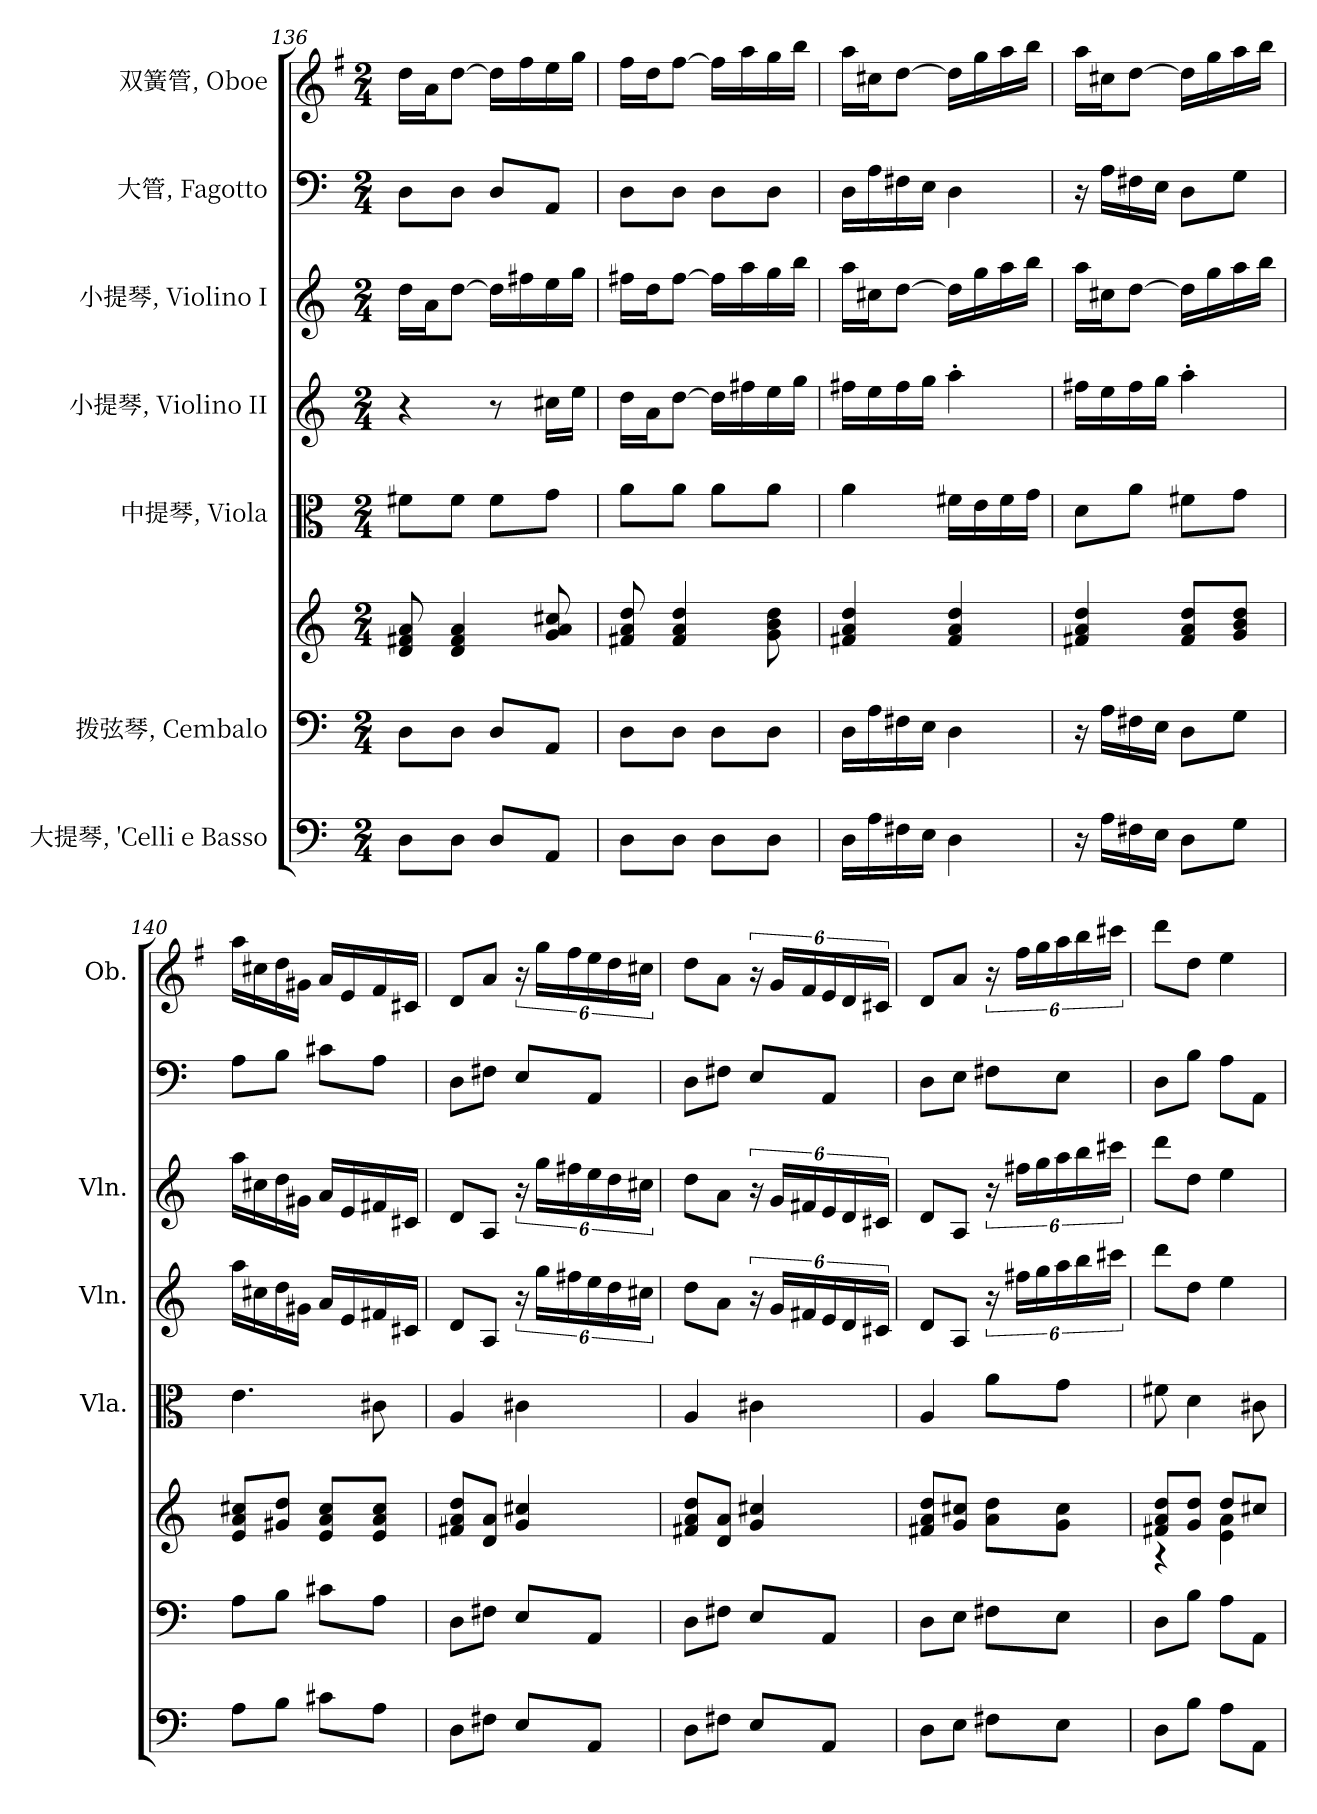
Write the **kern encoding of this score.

**kern	**kern	**kern	**kern	**kern	**kern	**kern	**kern
*part7	*part6	*part6	*part5	*part4	*part3	*part2	*part1
*staff8	*staff7	*staff6	*staff5	*staff4	*staff3	*staff2	*staff1
*I"大提琴, 'Celli e Basso	*I"拨弦琴, Cembalo	*	*I"中提琴, Viola	*I"小提琴, Violino II	*I"小提琴, Violino I	*I"大管, Fagotto	*I"双簧管, Oboe
*	*	*	*I'Vla.	*I'Vln.	*I'Vln.	*	*I'Ob.
*clefF4	*clefF4	*clefG2	*clefC3	*clefG2	*clefG2	*clefF4	*clefG2
*k[]	*k[]	*k[]	*k[]	*k[]	*k[]	*k[]	*k[f#]
*M2/4	*M2/4	*M2/4	*M2/4	*M2/4	*M2/4	*M2/4	*M2/4
=136	=136	=136	=136	=136	=136	=136	=136
8D\L	8D\L	8d/ 8f#X/ 8a/	8f#X\L	4r	16dd\LL	8D\L	16dd\LL
.	.	.	.	.	16a\J	.	16a\J
8D\J	8D\J	4d/ 4f#/ 4a/	8f#\J	.	[8dd\J	8D\J	[8dd\J
8D/L	8D/L	.	8f#\L	8r	16dd\LL]	8D/L	16dd\LL]
.	.	.	.	.	16ff#X\	.	16ff#\
8AA/J	8AA/J	8g/ 8a/ 8cc#X/	8g\J	16cc#X\LL	16ee\	8AA/J	16ee\
.	.	.	.	16ee\JJ	16gg\JJ	.	16gg\JJ
=137	=137	=137	=137	=137	=137	=137	=137
8D\L	8D\L	8f#X/ 8a/ 8dd/	8a\L	16dd\LL	16ff#X\LL	8D\L	16ff#\LL
.	.	.	.	16a\J	16dd\J	.	16dd\J
8D\J	8D\J	4f#/ 4a/ 4dd/	8a\J	[8dd\J	[8ff#\J	8D\J	[8ff#\J
8D\L	8D\L	.	8a\L	16dd\LL]	16ff#\LL]	8D\L	16ff#\LL]
.	.	.	.	16ff#X\	16aa\	.	16aa\
8D\J	8D\J	8g\ 8b\ 8dd\	8a\J	16ee\	16gg\	8D\J	16gg\
.	.	.	.	16gg\JJ	16bb\JJ	.	16bb\JJ
!!LO:PB:g=z
=138	=138	=138	=138	=138	=138	=138	=138
16D\LL	16D\LL	4f#X/ 4a/ 4dd/	4a\	16ff#X\LL	16aa\LL	16D\LL	16aa\LL
16A\	16A\	.	.	16ee\	16cc#X\J	16A\	16cc#X\J
16F#X\	16F#X\	.	.	16ff#\	[8dd\J	16F#X\	[8dd\J
16E\JJ	16E\JJ	.	.	16gg\JJ	.	16E\JJ	.
4D\	4D\	4f#/ 4a/ 4dd/	16f#X\LL	4aa'\	16dd\LL]	4D\	16dd\LL]
.	.	.	16e\	.	16gg\	.	16gg\
.	.	.	16f#\	.	16aa\	.	16aa\
.	.	.	16g\JJ	.	16bb\JJ	.	16bb\JJ
=139	=139	=139	=139	=139	=139	=139	=139
16r	16r	4f#X/ 4a/ 4dd/	8d\L	16ff#X\LL	16aa\LL	16r	16aa\LL
16A\LL	16A\LL	.	.	16ee\	16cc#X\J	16A\LL	16cc#X\J
16F#X\	16F#X\	.	8a\J	16ff#\	[8dd\J	16F#X\	[8dd\J
16E\JJ	16E\JJ	.	.	16gg\JJ	.	16E\JJ	.
8D\L	8D\L	8f#/ 8a/ 8dd/L	8f#X\L	4aa'\	16dd\LL]	8D\L	16dd\LL]
.	.	.	.	.	16gg\	.	16gg\
8G\J	8G\J	8g/ 8b/ 8dd/J	8g\J	.	16aa\	8G\J	16aa\
.	.	.	.	.	16bb\JJ	.	16bb\JJ
=140	=140	=140	=140	=140	=140	=140	=140
8A\L	8A\L	8e/ 8a/ 8cc#X/L	4.e\	16aa\LL	16aa\LL	8A\L	16aa\LL
.	.	.	.	16cc#X\	16cc#X\	.	16cc#X\
8B\J	8B\J	8g#X/ 8dd/J	.	16dd\	16dd\	8B\J	16dd\
.	.	.	.	16g#X\JJ	16g#X\JJ	.	16g#X\JJ
8c#X\L	8c#X\L	8e/ 8a/ 8cc#/L	.	16a/LL	16a/LL	8c#X\L	16a/LL
.	.	.	.	16e/	16e/	.	16e/
8A\J	8A\J	8e/ 8a/ 8cc#/J	8c#X\	16f#X/	16f#X/	8A\J	16f#/
.	.	.	.	16c#X/JJ	16c#X/JJ	.	16c#X/JJ
!!LO:PB:g=z
=141	=141	=141	=141	=141	=141	=141	=141
8D\L	8D\L	8f#X/ 8a/ 8dd/L	4A/	8d/L	8d/L	8D\L	8d/L
8F#X\J	8F#X\J	8d/ 8a/J	.	8A/J	8A/J	8F#X\J	8a/J
8E/L	8E/L	4g/ 4cc#X/	4c#X\	24r	24r	8E/L	24r
.	.	.	.	24gg\LL	24gg\LL	.	24gg\LL
.	.	.	.	24ff#X\	24ff#X\	.	24ff#\
*	*	*	*	*Xbrackettup	*Xbrackettup	*	*Xbrackettup
8AA/J	8AA/J	.	.	24ee\	24ee\	8AA/J	24ee\
.	.	.	.	24dd\	24dd\	.	24dd\
.	.	.	.	24cc#X\JJ	24cc#X\JJ	.	24cc#X\JJ
=142	=142	=142	=142	=142	=142	=142	=142
8D\L	8D\L	8f#X/ 8a/ 8dd/L	4A/	8dd\L	8dd\L	8D\L	8dd\L
8F#X\J	8F#X\J	8d/ 8a/J	.	8a\J	8a\J	8F#X\J	8a\J
*	*	*	*	*brackettup	*brackettup	*	*brackettup
8E/L	8E/L	4g/ 4cc#X/	4c#X\	24r	24r	8E/L	24r
.	.	.	.	24g/LL	24g/LL	.	24g/LL
.	.	.	.	24f#X/	24f#X/	.	24f#/
*	*	*	*	*Xbrackettup	*Xbrackettup	*	*Xbrackettup
8AA/J	8AA/J	.	.	24e/	24e/	8AA/J	24e/
.	.	.	.	24d/	24d/	.	24d/
.	.	.	.	24c#X/JJ	24c#X/JJ	.	24c#X/JJ
=143	=143	=143	=143	=143	=143	=143	=143
8D\L	8D\L	8f#X/ 8a/ 8dd/L	4A/	8d/L	8d/L	8D\L	8d/L
8E\J	8E\J	8g/ 8cc#X/J	.	8A/J	8A/J	8E\J	8a/J
*	*	*	*	*brackettup	*brackettup	*	*brackettup
8F#X\L	8F#X\L	8a\ 8dd\L	8a\L	24r	24r	8F#X\L	24r
.	.	.	.	24ff#X\LL	24ff#X\LL	.	24ff#\LL
.	.	.	.	24gg\	24gg\	.	24gg\
*	*	*	*	*Xbrackettup	*Xbrackettup	*	*Xbrackettup
8E\J	8E\J	8g\ 8cc#\J	8g\J	24aa\	24aa\	8E\J	24aa\
.	.	.	.	24bb\	24bb\	.	24bb\
.	.	.	.	24ccc#X\JJ	24ccc#X\JJ	.	24ccc#X\JJ
=144	=144	=144	=144	=144	=144	=144	=144
*	*	*^	*	*	*	*	*
8D\L	8D\L	8f#X/ 8a/ 8dd/L	4r	8f#X\	8ddd\L	8ddd\L	8D\L	8ddd\L
8B\J	8B\J	8g/ 8dd/J	.	4d\	8dd\J	8dd\J	8B\J	8dd\J
8A\L	8A\L	8dd/L	4e\ 4a\	.	4ee\	4ee\	8A\L	4ee\
8AA\J	8AA\J	8cc#X/J	.	8c#X\	.	.	8AA\J	.
*	*	*v	*v	*	*	*	*	*
=	=	=	=	=	=	=	=
*-	*-	*-	*-	*-	*-	*-	*-
